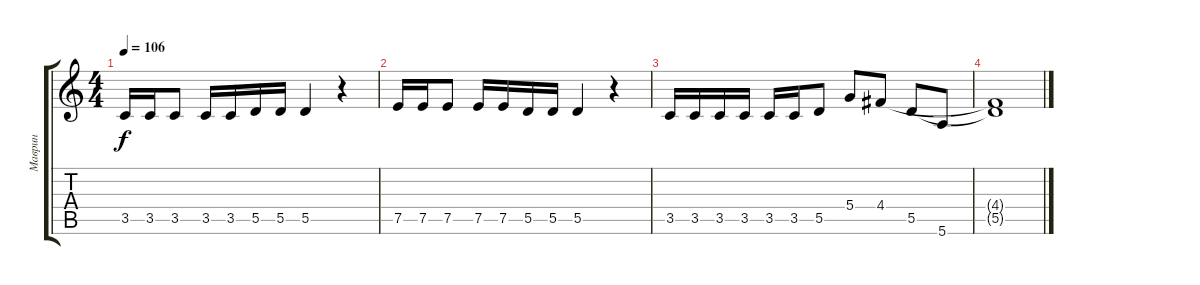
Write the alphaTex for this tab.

\track ("Маврин" "Маврин") {instrument distortionguitar}
\staff {score tabs}
\tuning (E4 B3 G3 D3 A2 E2) {hide}
\ts (4 4)
\tempo 106
\clef g2
\ks c
3.5.16{dy f} 3.5.16 3.5.8 3.5.16 3.5.16 5.5.16 5.5.16 5.5.4 r.4 |
7.5.16 7.5.16 7.5.8 7.5.16 7.5.16 5.5.16 5.5.16 5.5.4 r.4 |
3.5.16 3.5.16 3.5.16 3.5.16 3.5.16 3.5.16 5.5.8 5.4.8 4.4.8 5.5.8 5.6.8 |
(4.4{t} 5.5{t}).1
